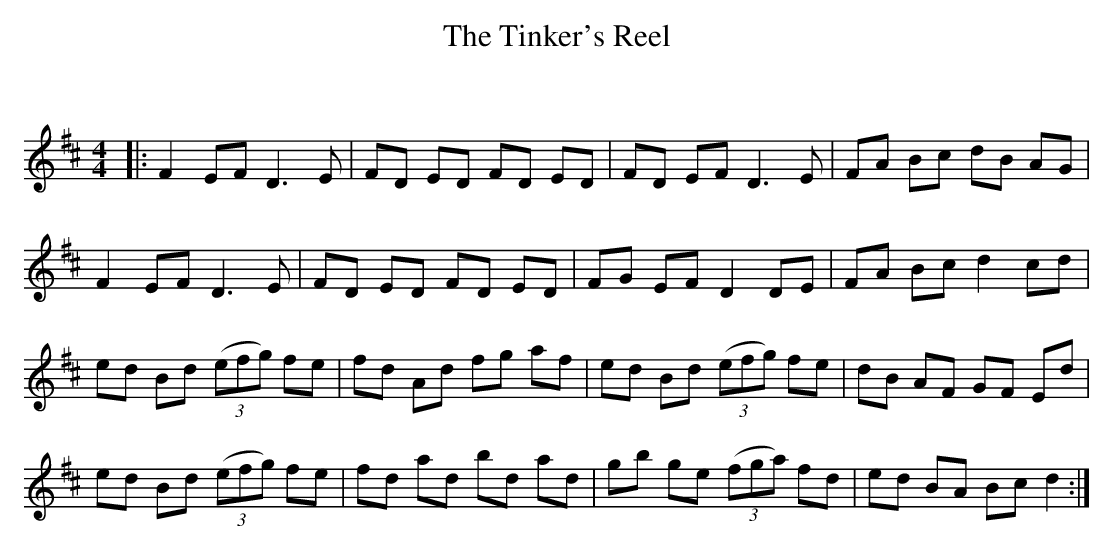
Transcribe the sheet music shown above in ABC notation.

X:1
T: The Tinker's Reel
C:
Q: 232
K:D
M:4/4
L:1/8
|:F2 EF D3E|FD ED FD ED|FD EF D3E|FA Bc dB AG|
F2 EF D3E|FD ED FD ED|FG EF D2 DE|FA Bc d2 cd|
ed Bd ((3efg) fe|fd Ad fg af|ed Bd ((3efg) fe|dB AF GF Ed|
ed Bd ((3efg) fe|fd ad bd ad|gb ge ((3fga) fd|ed BA Bc d2:|
